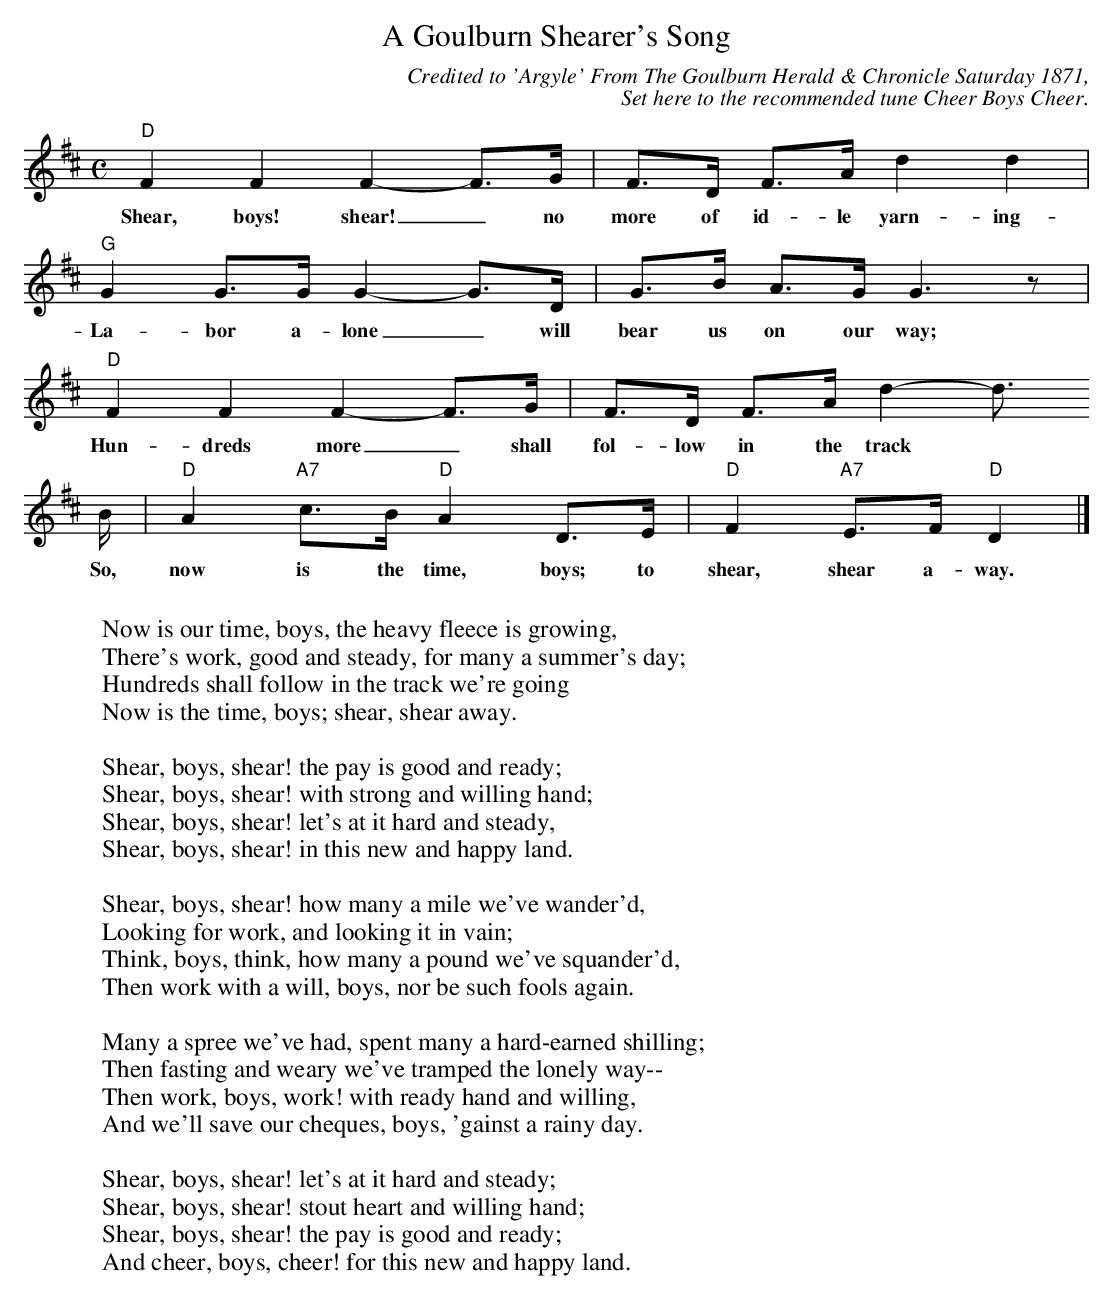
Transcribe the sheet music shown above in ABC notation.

X:1
T:Goulburn Shearer's Song, A
C:Credited to 'Argyle' From The Goulburn Herald & Chronicle Saturday 1871,
C:Set here to the recommended tune Cheer Boys Cheer.
M:C
L:1/8
K:D
"D"F2 F2 F2-F>G|F>D F>A d2d2|
w:Shear, boys! shear!_ no more of id-le yarn-ing--
"G"G2 G>G G2-G>D|G>B A>G G3 z|
w:La-bor a-lone_ will bear us on our way;
"D"F2 F2 F2-F>G|F>D F>A d2-d>
w:Hun-dreds more_ shall fol-low in the track
B|"D"A2 "A7"c>B "D"A2 D>E|"D"F2 "A7"E>F "D"D2|]
w:So, now is the time, boys; to shear, shear a-way.
W:
W:Now is our time, boys, the heavy fleece is growing,
W:There's work, good and steady, for many a summer's day;
W:Hundreds shall follow in the track we're going
W:Now is the time, boys; shear, shear away.
W:
W:Shear, boys, shear! the pay is good and ready;
W:Shear, boys, shear! with strong and willing hand;
W:Shear, boys, shear! let's at it hard and steady,
W:Shear, boys, shear! in this new and happy land.
W:
W:Shear, boys, shear! how many a mile we've wander'd,
W:Looking for work, and looking it in vain;
W:Think, boys, think, how many a pound we've squander'd,
W:Then work with a will, boys, nor be such fools again.
W:
W:Many a spree we've had, spent many a hard-earned shilling;
W:Then fasting and weary we've tramped the lonely way--
W:Then work, boys, work! with ready hand and willing,
W:And we'll save our cheques, boys, 'gainst a rainy day.
W:
W:Shear, boys, shear! let's at it hard and steady;
W:Shear, boys, shear! stout heart and willing hand;
W:Shear, boys, shear! the pay is good and ready;
W:And cheer, boys, cheer! for this new and happy land.
